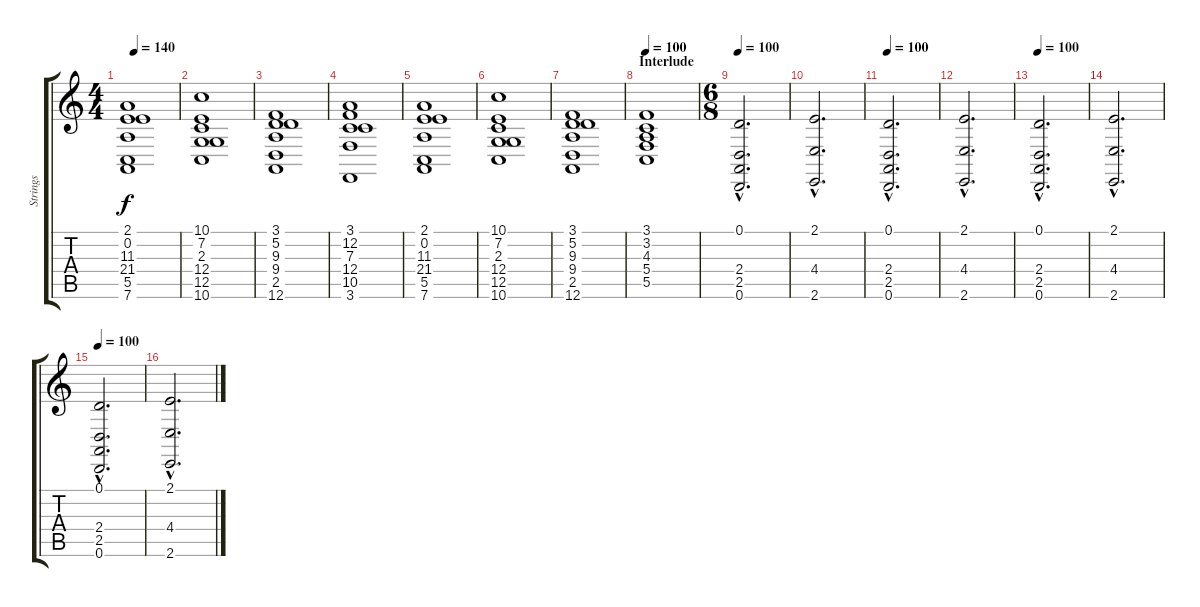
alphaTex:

\track ("Strings" "Strings") {instrument stringensemble1}
\staff {score tabs}
\tuning (D4 A3 F3 C3 G2 D2) {hide}
\ts (4 4)
\tempo 140
\clef g2
\ks c
(2.1 0.2 11.3 21.4 5.5 7.6).1{dy f} |
(10.1 7.2 2.3 12.4 12.5 10.6).1 |
(3.1 5.2 9.3 9.4 2.5 12.6).1 |
(3.1 12.2 7.3 12.4 10.5 3.6).1{volume 10} |
(2.1 0.2 11.3 21.4 5.5 7.6).1 |
(10.1 7.2 2.3 12.4 12.5 10.6).1 |
(3.1 5.2 9.3 9.4 2.5 12.6).1 |
\section ("" "Interlude")
\tempo 140
\tempo 100
(3.1 3.2 4.3 5.4 5.5).1{volume 8} |
\ts (6 8)
\tempo 100
(0.1{hac} 2.4{hac} 2.5{hac} 0.6{hac}).2{d volume 11} |
(2.1{hac} 4.4{hac} 2.6{hac}).2{d} |
\tempo 100
(0.1{hac} 2.4{hac} 2.5{hac} 0.6{hac}).2{d volume 9} |
(2.1{hac} 4.4{hac} 2.6{hac}).2{d} |
\tempo 100
(0.1{hac} 2.4{hac} 2.5{hac} 0.6{hac}).2{d volume 9} |
(2.1{hac} 4.4{hac} 2.6{hac}).2{d} |
\tempo 100
(0.1{hac} 2.4{hac} 2.5{hac} 0.6{hac}).2{d volume 9} |
(2.1{hac} 4.4{hac} 2.6{hac}).2{d}
